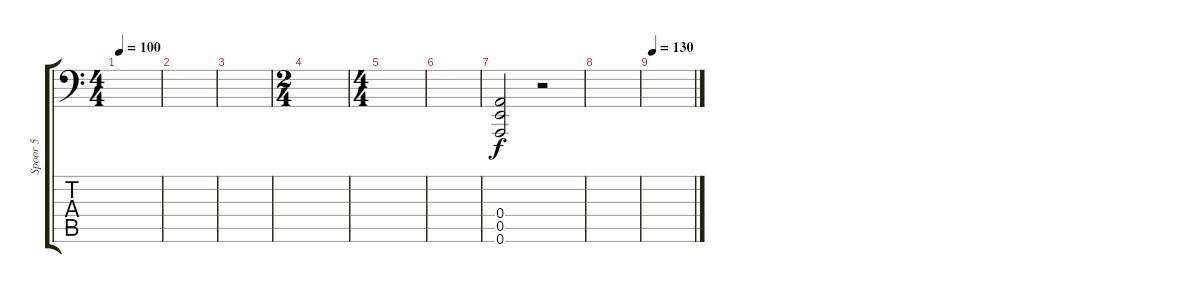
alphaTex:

\track ("Spoor 5" "Spoor 5") {instrument reversecymbal}
\staff {score tabs}
\tuning (B3 Gb3 D3 A2 E2 A1) {hide}
\ts (4 4)
\tempo 100
\clef f4
\ks c
|
|
|
\ts (2 4)
|
\ts (4 4)
|
|
(0.4 0.5 0.6).2 r.2 |
|
\tempo 130
